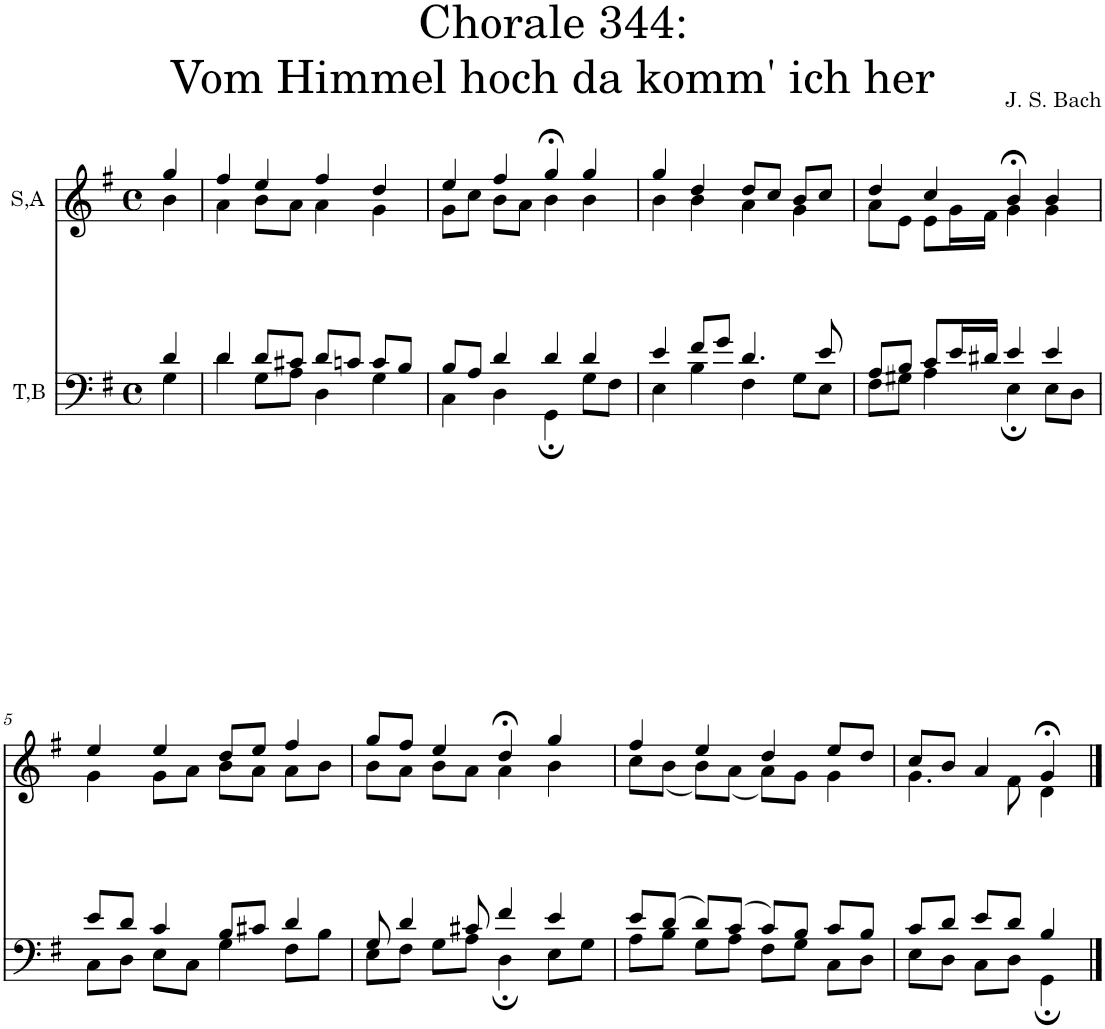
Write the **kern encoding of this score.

**kern	**kern
*part2	*part1
*staff2	*staff1
*I"T,B	*I"S,A
*clefF4	*clefG2
*k[f#]	*k[f#]
*M4/4	*M4/4
*met(c)	*met(c)
=	=
*^	*^
4d/	4G\	4gg/	4b\
=1	=1	=1	=1
4d/	4d\	4ff#/	4a\
8d/L	8G\L	4ee/	8b\L
8c#X/J	8A\J	.	8a\J
8d/L	4D\	4ff#/	4a\
8cn/J	.	.	.
8c/L	4G\	4dd/	4g\
8B/J	.	.	.
=2	=2	=2	=2
8B/L	4C\	4ee/	8g\L
8A/J	.	.	8cc\J
4d/	4D\	4ff#/	8b\L
.	.	.	8a\J
4d/	4GG;\	4gg;</	4b\
4d/	8G\L	4gg/	4b\
.	8F#\J	.	.
=3	=3	=3	=3
4e/	4E\	4gg/	4b\
8f#/L	4B\	4dd/	4b\
8g/J	.	.	.
4.d/	4F#\	8dd/L	4a\
.	.	8cc/J	.
.	8G\L	8b/L	4g\
8e/	8E\J	8cc/J	.
=4	=4	=4	=4
8A/L	8F#\L	4dd/	8a\L
8B/J	8G#X\J	.	8e\J
8c/L	4A\	4cc/	8e\L
16e/L	.	.	16g\L
16d#X/JJ	.	.	16f#\JJ
4e/	4E;\	4b;</	4g\
4e/	8E\L	4b/	4g\
.	8D\J	.	.
!!LO:LB:g=z	!!
=5	=5	=5	=5
8e/L	8C\L	4ee/	4g\
8d/J	8D\J	.	.
4c/	8E\L	4ee/	8g\L
.	8C\J	.	8a\J
8B/L	4G\	8dd/L	8b\L
8c#X/J	.	8ee/J	8a\J
4d/	8F#\L	4ff#/	8a\L
.	8B\J	.	8b\J
=6	=6	=6	=6
8G/	8E\L	8gg/L	8b\L
4d/	8F#\J	8ff#/J	8a\J
.	8G\L	4ee/	8b\L
8c#X/	8A\J	.	8a\J
4f#/	4D;\	4dd;</	4a\
4e/	8E\L	4gg/	4b\
.	8G\J	.	.
=7	=7	=7	=7
8e/L	8A\L	4ff#/	8cc\L
(>8d/J	8B\J	.	(<8b\J
8d/L)	8G\L	4ee/	8b\L)
(>8c/J	8A\J	.	(<8a\J
8c/L)	8F#\L	4dd/	8a\L)
8B/J	8G\J	.	8g\J
8c/L	8C\L	8ee/L	4g\
8B/J	8D\J	8dd/J	.
=8	=8	=8	=8
8c/L	8E\L	8cc/L	4.g\
8d/J	8D\J	8b/J	.
8e/L	8C\L	4a/	.
8d/J	8D\J	.	8f#\
4B/	4GG;\	4g;</	4d\
*v	*v	*	*
*	*v	*v
==	==
*-	*-
